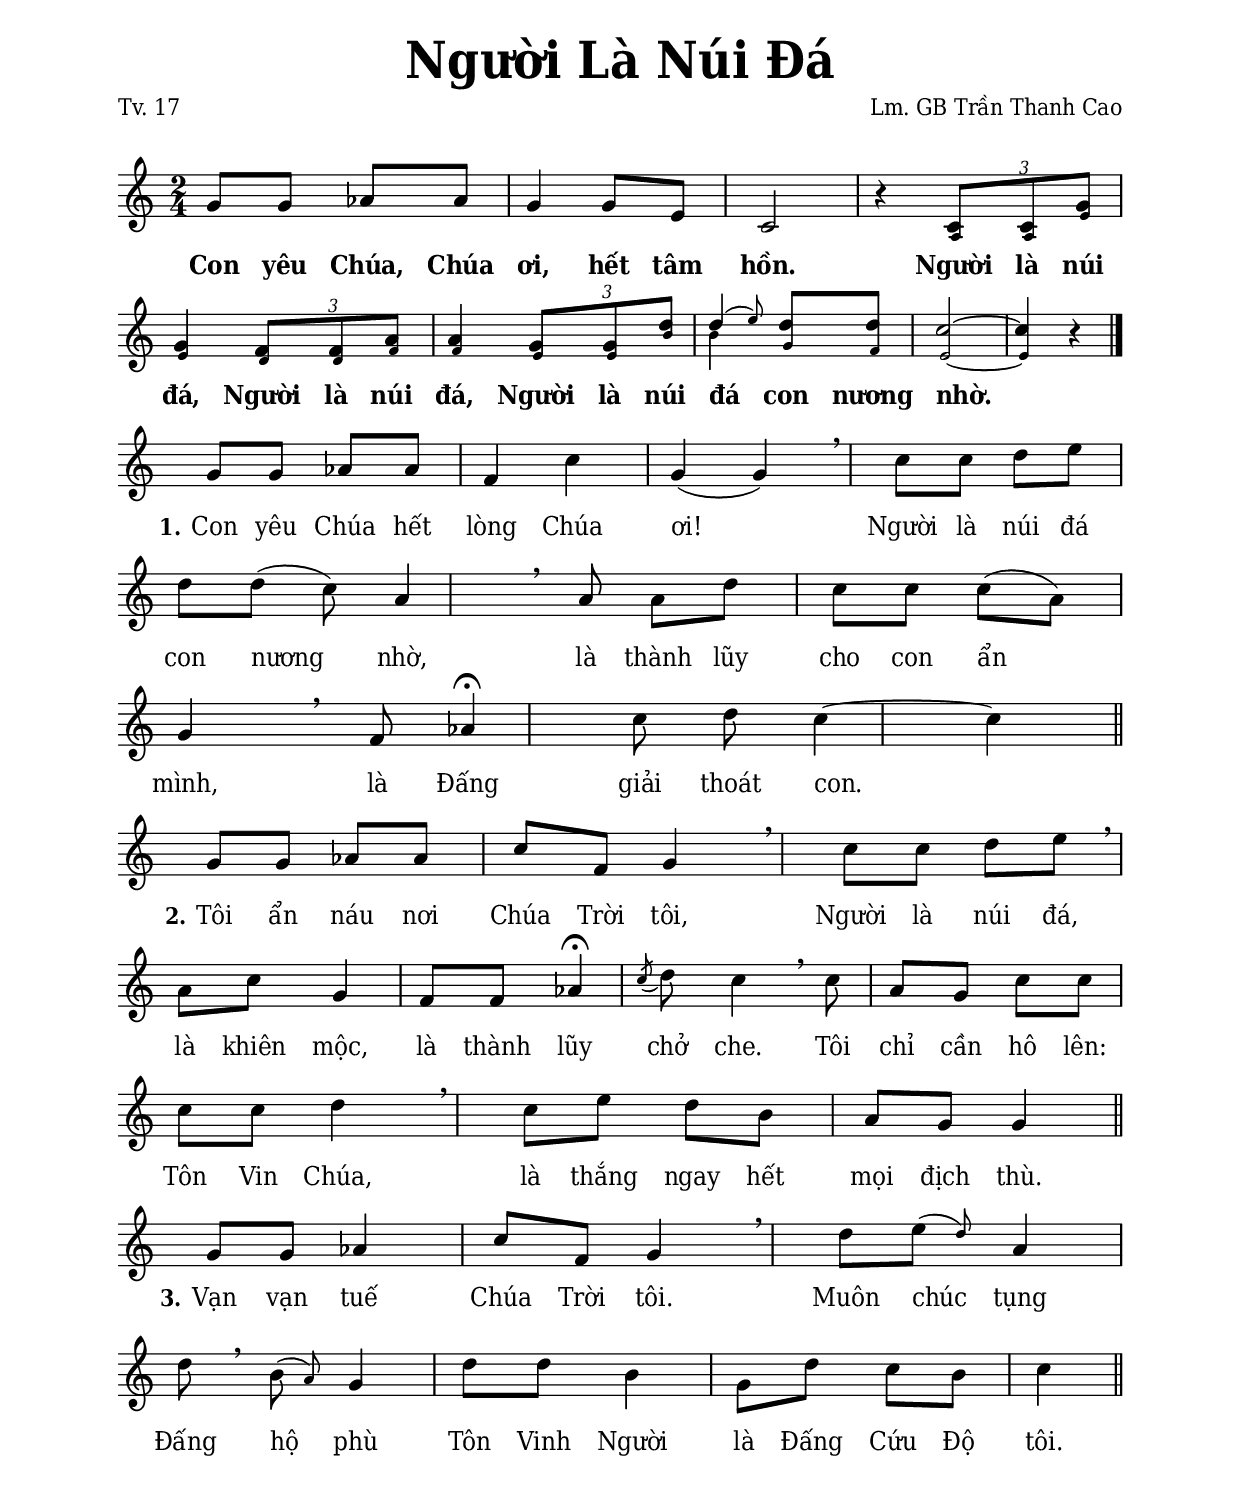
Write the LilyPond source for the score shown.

% Cài đặt chung
\version "2.22.1"
\include "english.ly"

\header {
  title = \markup { \fontsize #3 "Người Là Núi Đá" }
  poet = "Tv. 17"
  composer = "Lm. GB Trần Thanh Cao"
  arranger = " "
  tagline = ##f
}

% Nhạc điệp khúc
nhacDiepKhucSop = \relative c'' {
  g8  g af af |
  g4 g8 e |
  c2 |
  r4 \tuplet 3/2 { c8 c g' } |
  g4 \tuplet 3/2 { f8 f a } |
  a4 \tuplet 3/2 { g8 g d' } |
  \afterGrace d4 (e8) d d |
  c2 ~ |
  c4 r \bar "|."
}

nhacDiepKhucBas = \relative c' {
  \skip 2
  \skip 2
  \skip 2
  r4 \tuplet 3/2 { a8 a e' } |
  e4 \tuplet 3/2 { d8 d f } |
  f4 \tuplet 3/2 { e8 e b' } |
  b4 g8 f |
  e2 ~ |
  e4 r
}

% Nhạc phiên khúc
nhacPhienKhucMot = \relative c'' {
  g8 g af af f4 c' g (g) \breathe
  c8 c d e d d (c) a4 \breathe
  a8 a d c c c (a) g4 \breathe
  f8 af4 \fermata
  c8 d c4 ~ c \bar "||"
}

nhacPhienKhucHai = \relative c'' {
  g8 g af af c f, g4 \breathe
  c8 c d e \breathe
  a, c g4 f8 f af4 \fermata
  \acciaccatura c8 d c4 \breathe
  c8 a g c c c c d4 \breathe
  c8 e d b a g g4 \bar "||"
}

nhacPhienKhucBa = \relative c'' {
  g8 g af4 c8 f, g4 \breathe
  d'8 \afterGrace e (d) a4 d8 \breathe
  \afterGrace b (a) g4
  d'8 d b4 g8 d' c b c4 \bar "||"
}

% Lời điệp khúc
loiDiepKhuc = \lyricmode {
  Con yêu Chúa, Chúa ơi, hết tâm hồn.
  Người là núi đá, Người là núi đá,
  Người là núi đá con nương nhờ.
}

% Lời phiên khúc
loiPhienKhucMot = \lyricmode {
  \set stanza = #"1."
  Con yêu Chúa hết lòng Chúa ơi!
  Người là núi đá con nương nhờ,
  là thành lũy cho con ẩn mình,
  là Đấng giải thoát con.
}

loiPhienKhucHai = \lyricmode {
  \set stanza = #"2."
  Tôi ẩn náu nơi Chúa Trời tôi,
  Người là núi đá,
  là khiên mộc, là thành lũy chở che.
  Tôi chỉ cần hô lên: Tôn Vin Chúa,
  là thắng ngay hết mọi địch thù.
}

loiPhienKhucBa = \lyricmode {
  \set stanza = #"3."
  Vạn vạn tuế Chúa Trời tôi.
  Muôn chúc tụng Đấng hộ phù
  Tôn Vinh Người là Đấng Cứu Độ tôi.
}


% Dàn trang
\paper {
  #(set-paper-size "a4")
  top-margin = 20\mm
  bottom-margin = 10\mm
  left-margin = 20\mm
  right-margin = 20\mm
  indent = #0
  #(define fonts
    (make-pango-font-tree
      "Deja Vu Serif Condensed"
      "Deja Vu Serif Condensed"
      "Deja Vu Serif Condensed"
      (/ 20 20)))
  page-count = #1
  system-system-spacing = #'((basic-distance . 12.5)
                             (minimum-distance . 12.5)
                             (padding . 1))
  score-system-spacing = #'((basic-distance . 12.5)
                             (minimum-distance . 12.5)
                             (padding . 1))
}

% Thiết lập tông và nhịp
TongNhip = { \key c \major \time 2/4 }

% Đổi kích thước nốt cho bè phụ
notBePhu =
#(define-music-function (font-size music) (number? ly:music?)
   (for-some-music
     (lambda (m)
       (if (music-is-of-type? m 'rhythmic-event)
           (begin
             (set! (ly:music-property m 'tweaks)
                   (cons `(font-size . ,font-size)
                         (ly:music-property m 'tweaks)))
             #t)
           #f))
     music)
   music)

\score {
  \new ChoirStaff <<
    \new Staff = diepKhuc \with {
        \consists "Merge_rests_engraver"
        %\magnifyStaff #(magstep +1)
        printPartCombineTexts = ##f
      }
      <<
      \new Voice \TongNhip \partCombine 
        \nhacDiepKhucSop
        \notBePhu -3 { \nhacDiepKhucBas }
      \new NullVoice = nhacThamChieu \nhacDiepKhucSop
      \new Lyrics \with {
          \override VerticalAxisGroup.
            nonstaff-relatedstaff-spacing.padding = #1.2
          \override VerticalAxisGroup.
            nonstaff-unrelatedstaff-spacing.padding = #1
        }
        \lyricsto nhacThamChieu \loiDiepKhuc
      >>
  >>
  \layout {
    \override Lyrics.LyricText.font-series = #'bold
    %\override Lyrics.LyricText.font-size = #+2
    \override Lyrics.LyricSpace.minimum-distance = #2.2
    \override Score.BarNumber.break-visibility = ##(#f #f #f)
    \override Score.SpacingSpanner.uniform-stretching = ##t
  }
}

\score {
  \new ChoirStaff <<
    \new Staff = phienKhuc \with {
        %\magnifyStaff #(magstep +1)
      }
      <<
      \new Voice = beSop {
        \key c \major \time 2/4 \nhacPhienKhucMot
      }
    >>
    \new Lyrics \with {
          \override VerticalAxisGroup.
            nonstaff-relatedstaff-spacing.padding = #1.7
          \override VerticalAxisGroup.
            nonstaff-unrelatedstaff-spacing.padding = #1
        }
        \lyricsto beSop \loiPhienKhucMot
  >>
  \layout {
    \override Staff.TimeSignature.transparent = ##t
    %\override Lyrics.LyricText.font-size = #+2
    \override Lyrics.LyricSpace.minimum-distance = #1.7
    \override Score.BarNumber.break-visibility = ##(#f #f #f)
    \override Score.SpacingSpanner.uniform-stretching = ##t
    \set Score.barAlways = ##t
    \set Score.defaultBarType = ""
  } 
}

\score {
  \new ChoirStaff <<
    \new Staff = phienKhuc \with {
        %\magnifyStaff #(magstep +1)
      }
      <<
      \new Voice = beSop {
        \key c \major \time 2/4 \nhacPhienKhucHai
      }
    >>
    \new Lyrics \with {
          \override VerticalAxisGroup.
            nonstaff-relatedstaff-spacing.padding = #1.7
          \override VerticalAxisGroup.
            nonstaff-unrelatedstaff-spacing.padding = #1
        }
        \lyricsto beSop \loiPhienKhucHai
  >>
  \layout {
    \override Staff.TimeSignature.transparent = ##t
    %\override Lyrics.LyricText.font-size = #+2
    \override Lyrics.LyricSpace.minimum-distance = #2.5
    \override Score.BarNumber.break-visibility = ##(#f #f #f)
    \override Score.SpacingSpanner.uniform-stretching = ##t
    \set Score.barAlways = ##t
    \set Score.defaultBarType = ""
  } 
}

\score {
  \new ChoirStaff <<
    \new Staff = phienKhuc \with {
        %\magnifyStaff #(magstep +1)
      }
      <<
      \new Voice = beSop {
        \key c \major \time 2/4 \nhacPhienKhucBa
      }
    >>
    \new Lyrics \with {
          \override VerticalAxisGroup.
            nonstaff-relatedstaff-spacing.padding = #1.7
          \override VerticalAxisGroup.
            nonstaff-unrelatedstaff-spacing.padding = #1
        }
        \lyricsto beSop \loiPhienKhucBa
  >>
  \layout {
    \override Staff.TimeSignature.transparent = ##t
    %\override Lyrics.LyricText.font-size = #+2
    \override Lyrics.LyricSpace.minimum-distance = #2.5
    \override Score.BarNumber.break-visibility = ##(#f #f #f)
    \override Score.SpacingSpanner.uniform-stretching = ##t
    \set Score.barAlways = ##t
    \set Score.defaultBarType = ""
  } 
}
